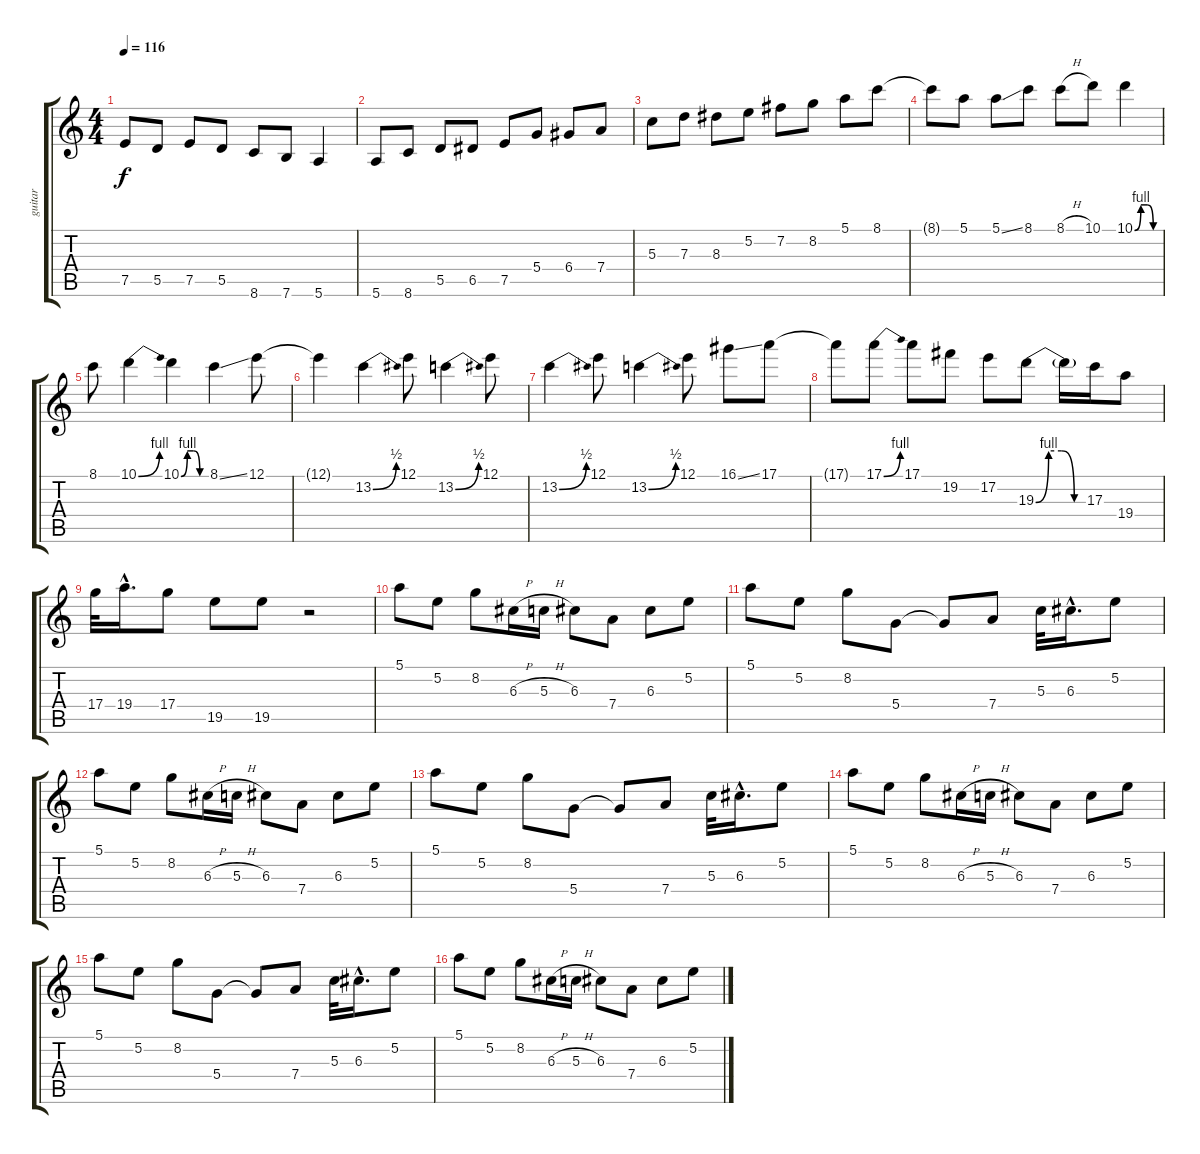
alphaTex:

\track ("guitar" "guitar") {instrument electricguitarclean}
\staff {score tabs}
\tuning (E4 B3 G3 D3 A2 E2) {hide}
\ts (4 4)
\tempo 116
\clef g2
\ks c
7.5{t}.8{dy f} 5.5.8 7.5.8 5.5.8 8.6.8 7.6.8 5.6.4 |
5.6.8 8.6.8 5.5.8 6.5.8 7.5.8 5.4.8 6.4.8 7.4.8 |
5.3.8 7.3.8 8.3.8 5.2.8 7.2.8 8.2.8 5.1.8 8.1.8 |
8.1{t}.8 5.1.8 5.1{ss}.8 8.1.8 8.1{h}.8 10.1.8 10.1{be (custom 0 0 15 4 30 4 45 0 60 0)}.4 |
8.1.8 10.1{be (bend 0 0 60 4)}.4 10.1{be (custom 0 0 15 4 30 4 45 0 60 0)}.4 8.1{ss}.4 12.1.8 |
12.1{t}.4 13.2{be (bend 0 0 60 2)}.4 12.1.8 13.2{be (bend 0 0 60 2)}.4 12.1.8 |
13.2{be (bend 0 0 60 2)}.4 12.1.8 13.2{be (bend 0 0 60 2)}.4 12.1.8 16.1{ss}.8 17.1.8 |
17.1{t}.8 17.1{be (bend 0 0 60 4)}.8 17.1.8 19.2.8 17.2.8 19.3{be (custom 0 0 15 4 30 4 45 0 60 0)}.8 19.3{t}.16 17.3.16 19.4.8 |
17.4.32 19.4{hac}.16{d} 17.4.8 19.5.8 19.5.8 r.2 |
5.1.8 5.2.8 8.2.8 6.3{h}.16 5.3{h}.16 6.3.8 7.4.8 6.3.8 5.2.8 |
5.1.8 5.2.8 8.2.8 5.4.8 5.4{t}.8 7.4.8 5.3.32 6.3{hac}.16{d} 5.2.8 |
5.1.8 5.2.8 8.2.8 6.3{h}.16 5.3{h}.16 6.3.8 7.4.8 6.3.8 5.2.8 |
5.1.8 5.2.8 8.2.8 5.4.8 5.4{t}.8 7.4.8 5.3.32 6.3{hac}.16{d} 5.2.8 |
5.1.8 5.2.8 8.2.8 6.3{h}.16 5.3{h}.16 6.3.8 7.4.8 6.3.8 5.2.8 |
5.1.8 5.2.8 8.2.8 5.4.8 5.4{t}.8 7.4.8 5.3.32 6.3{hac}.16{d} 5.2.8 |
5.1.8 5.2.8 8.2.8 6.3{h}.16 5.3{h}.16 6.3.8 7.4.8 6.3.8 5.2.8
